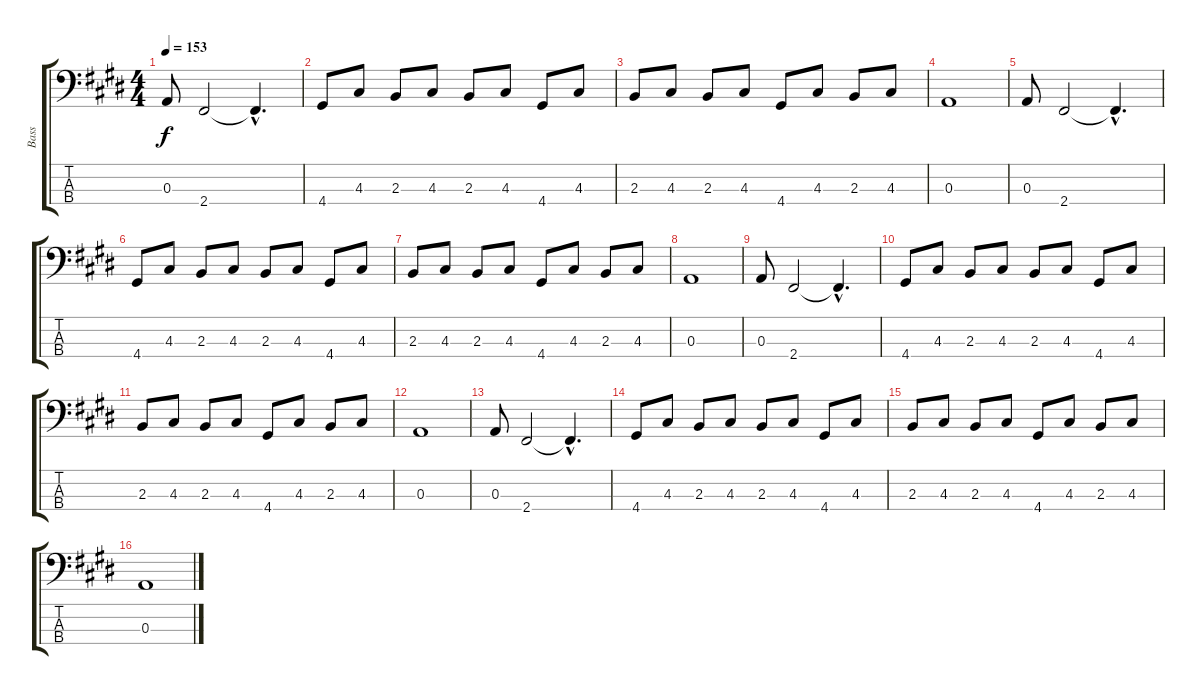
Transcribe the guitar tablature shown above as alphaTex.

\track ("Bass" "Bass") {instrument electricbassfinger}
\staff {score tabs}
\tuning (G2 D2 A1 E1) {hide}
\ts (4 4)
\tempo 153
\clef f4
\ks e
0.3.8{dy f} 2.4.2 2.4{hac t}.4{d} |
4.4.8 4.3.8 2.3.8 4.3.8 2.3.8 4.3.8 4.4.8 4.3.8 |
2.3.8 4.3.8 2.3.8 4.3.8 4.4.8 4.3.8 2.3.8 4.3.8 |
0.3.1 |
0.3.8 2.4.2 2.4{hac t}.4{d} |
4.4.8 4.3.8 2.3.8 4.3.8 2.3.8 4.3.8 4.4.8 4.3.8 |
2.3.8 4.3.8 2.3.8 4.3.8 4.4.8 4.3.8 2.3.8 4.3.8 |
0.3.1 |
0.3.8 2.4.2 2.4{hac t}.4{d} |
4.4.8 4.3.8 2.3.8 4.3.8 2.3.8 4.3.8 4.4.8 4.3.8 |
2.3.8 4.3.8 2.3.8 4.3.8 4.4.8 4.3.8 2.3.8 4.3.8 |
0.3.1 |
0.3.8 2.4.2 2.4{hac t}.4{d} |
4.4.8 4.3.8 2.3.8 4.3.8 2.3.8 4.3.8 4.4.8 4.3.8 |
2.3.8 4.3.8 2.3.8 4.3.8 4.4.8 4.3.8 2.3.8 4.3.8 |
0.3.1
